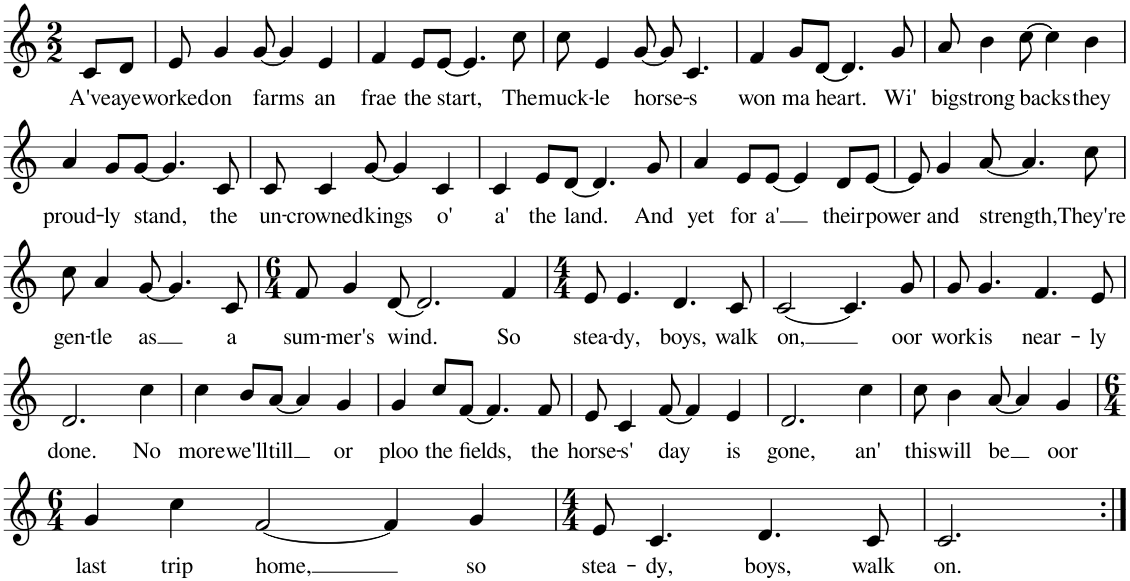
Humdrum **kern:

**kern	**text
*part1	*part1
*staff1	*staff1
*I"Piano	*
*I'Pno	*
*clefG2	*
*k[]	*
*M2/2	*
=1	=1
!	!LO:LY:b
8c/L	A've
!	!LO:LY:b
8d/J	aye
=2	=2
!	!LO:LY:b
8e/	worked
!	!LO:LY:b
4g/	on
!	!LO:LY:b
[8g/	farms
4g/]	.
!	!LO:LY:b
4e/	an
=3	=3
!	!LO:LY:b
4f/	frae
!	!LO:LY:b
8e/L	the
!	!LO:LY:b
[8e/J	start,
4.e/]	.
!	!LO:LY:b
8cc\	The
=4	=4
!	!LO:LY:b
8cc\	muck-
!	!LO:LY:b
4e/	-le
!	!LO:LY:b
[8g/	horse-
8g/]	.
!	!LO:LY:b
4.c/	-s
=5	=5
!	!LO:LY:b
4f/	won
!	!LO:LY:b
8g/L	ma
!	!LO:LY:b
[8d/J	heart.
4.d/]	.
!	!LO:LY:b
8g/	Wi'
=6	=6
!	!LO:LY:b
8a/	big
!	!LO:LY:b
4b\	strong
!	!LO:LY:b
[8cc\	-backs
4cc\]	.
!	!LO:LY:b
4b\	they
!!LO:LB:g=z
=7	=7
!	!LO:LY:b
4a/	proud-
!	!LO:LY:b
8g/L	-ly
!	!LO:LY:b
[8g/J	stand,
4.g/]	.
!	!LO:LY:b
8c/	the
=8	=8
!	!LO:LY:b
8c/	un-
!	!LO:LY:b
4c/	-crowned
!	!LO:LY:b
[8g/	kings
4g/]	.
!	!LO:LY:b
4c/	o'
=9	=9
!	!LO:LY:b
4c/	a'
!	!LO:LY:b
8e/L	the
!	!LO:LY:b
[8d/J	land.
4.d/]	.
!	!LO:LY:b
8g/	And
=10	=10
!	!LO:LY:b
4a/	yet
!	!LO:LY:b
8e/L	for
!	!LO:LY:b
[8e/J	a'
4e/]	.
!	!LO:LY:b
8d/L	their
!	!LO:LY:b
[8e/J	power
=11	=11
8e/]	.
!	!LO:LY:b
4g/	and
!	!LO:LY:b
[8a/	strength,
4.a/]	.
!	!LO:LY:b
8cc\	They're
!!LO:LB:g=z
=12	=12
!	!LO:LY:b
8cc\	gen-
!	!LO:LY:b
4a/	-tle
!	!LO:LY:b
[8g/	as
4.g/]	.
!	!LO:LY:b
8c/	a
=13	=13
*M6/4	*
!	!LO:LY:b
8f/	sum-
!	!LO:LY:b
4g/	-mer's
!	!LO:LY:b
[8d/	wind.
2.d/]	.
!	!LO:LY:b
4f/	So
=14	=14
*M4/4	*
!	!LO:LY:b
8e/	stea-
!	!LO:LY:b
4.e/	-dy,
!	!LO:LY:b
4.d/	boys,
!	!LO:LY:b
8c/	walk
=15	=15
!	!LO:LY:b
[2c/	on,
4.c/]	.
!	!LO:LY:b
8g/	oor
=16	=16
!	!LO:LY:b
8g/	work
!	!LO:LY:b
4.g/	is
!	!LO:LY:b
4.f/	near-
!	!LO:LY:b
8e/	-ly
!!LO:LB:g=z
=17	=17
!	!LO:LY:b
2.d/	done.
!	!LO:LY:b
4cc\	No
=18	=18
!	!LO:LY:b
4cc\	more
!	!LO:LY:b
8b/L	we'll
!	!LO:LY:b
[8a/J	till
4a/]	.
!	!LO:LY:b
4g/	or
=19	=19
!	!LO:LY:b
4g/	ploo
!	!LO:LY:b
8cc/L	the
!	!LO:LY:b
[8f/J	fields,
4.f/]	.
!	!LO:LY:b
8f/	the
=20	=20
!	!LO:LY:b
8e/	horse-
!	!LO:LY:b
4c/	-s'
!	!LO:LY:b
[8f/	day
4f/]	.
!	!LO:LY:b
4e/	is
=21	=21
!	!LO:LY:b
2.d/	gone,
!	!LO:LY:b
4cc\	an'
=22	=22
!	!LO:LY:b
8cc\	this
!	!LO:LY:b
4b\	will
!	!LO:LY:b
[8a/	be
4a/]	.
!	!LO:LY:b
4g/	oor
!!LO:LB:g=z
=23	=23
*M6/4	*
!	!LO:LY:b
4g/	last
!	!LO:LY:b
4cc\	trip
!	!LO:LY:b
[2f/	home,
4f/]	.
!	!LO:LY:b
4g/	so
=24	=24
*M4/4	*
!	!LO:LY:b
8e/	stea-
!	!LO:LY:b
4.c/	-dy,
!	!LO:LY:b
4.d/	boys,
!	!LO:LY:b
8c/	walk
=25	=25
!	!LO:LY:b
2.c/	on.
=:|!	=:|!
*-	*-
